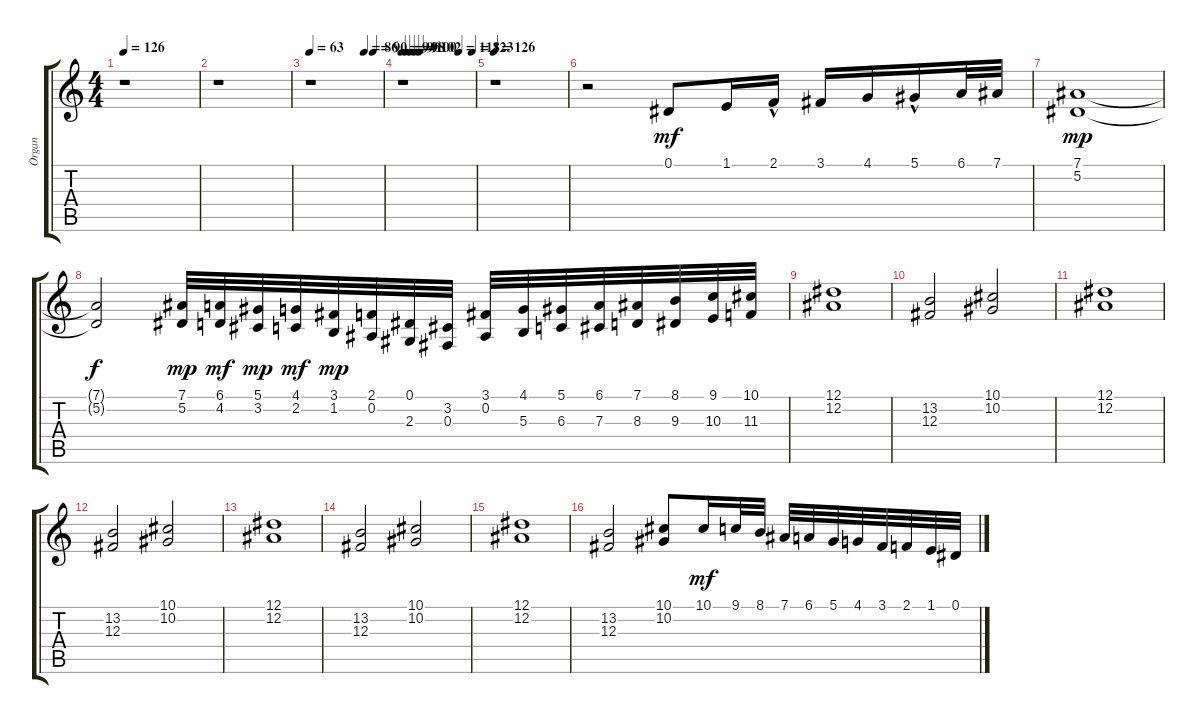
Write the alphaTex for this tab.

\track ("Organ                               " "Organ     ") {instrument rockorgan}
\staff {score tabs}
\tuning (Eb4 Bb3 Gb3 Db3 Ab2 Eb2) {hide}
\ts (4 4)
\tempo 126
\clef g2
\ks c
r.1{dy mf instrument rockorgan} |
r.1 |
\tempo 63
\tempo (86 0.75)
\tempo (90 0.875)
r.1 |
\tempo 94
\tempo (96 0.0625)
\tempo (98 0.125)
\tempo (100 0.1875)
\tempo (102 0.25)
\tempo (118 0.78125)
\tempo (123 0.96875)
r.1 |
\tempo 126
r.1 |
r.2 0.1.8 1.1.16 2.1{hac}.16 3.1.16 4.1.16 5.1{hac}.16 6.1.32 7.1.32 |
(7.1 5.2).1{dy mp} |
(7.1{t} 5.2{t}).2{dy f} (7.1 5.2).32{dy mp} (6.1 4.2).32{dy mf} (5.1 3.2).32{dy mp} (4.1 2.2).32{dy mf} (3.1 1.2).32{dy mp} (2.1 0.2).32 (0.1 2.3).32 (3.2 0.3).32 (3.1 0.2).32 (4.1 5.3).32 (5.1 6.3).32 (6.1 7.3).32 (7.1 8.3).32 (8.1 9.3).32 (9.1 10.3).32 (10.1 11.3).32 |
(12.1 12.2).1 |
(13.2 12.3).2 (10.1 10.2).2 |
(12.1 12.2).1 |
(13.2 12.3).2 (10.1 10.2).2 |
(12.1 12.2).1 |
(13.2 12.3).2 (10.1 10.2).2 |
(12.1 12.2).1 |
(13.2 12.3).2 (10.1 10.2).8 10.1.16{dy mf} 9.1.32 8.1.32 7.1.32 6.1.32 5.1.32 4.1.32 3.1.32 2.1.32 1.1.32 0.1.32
